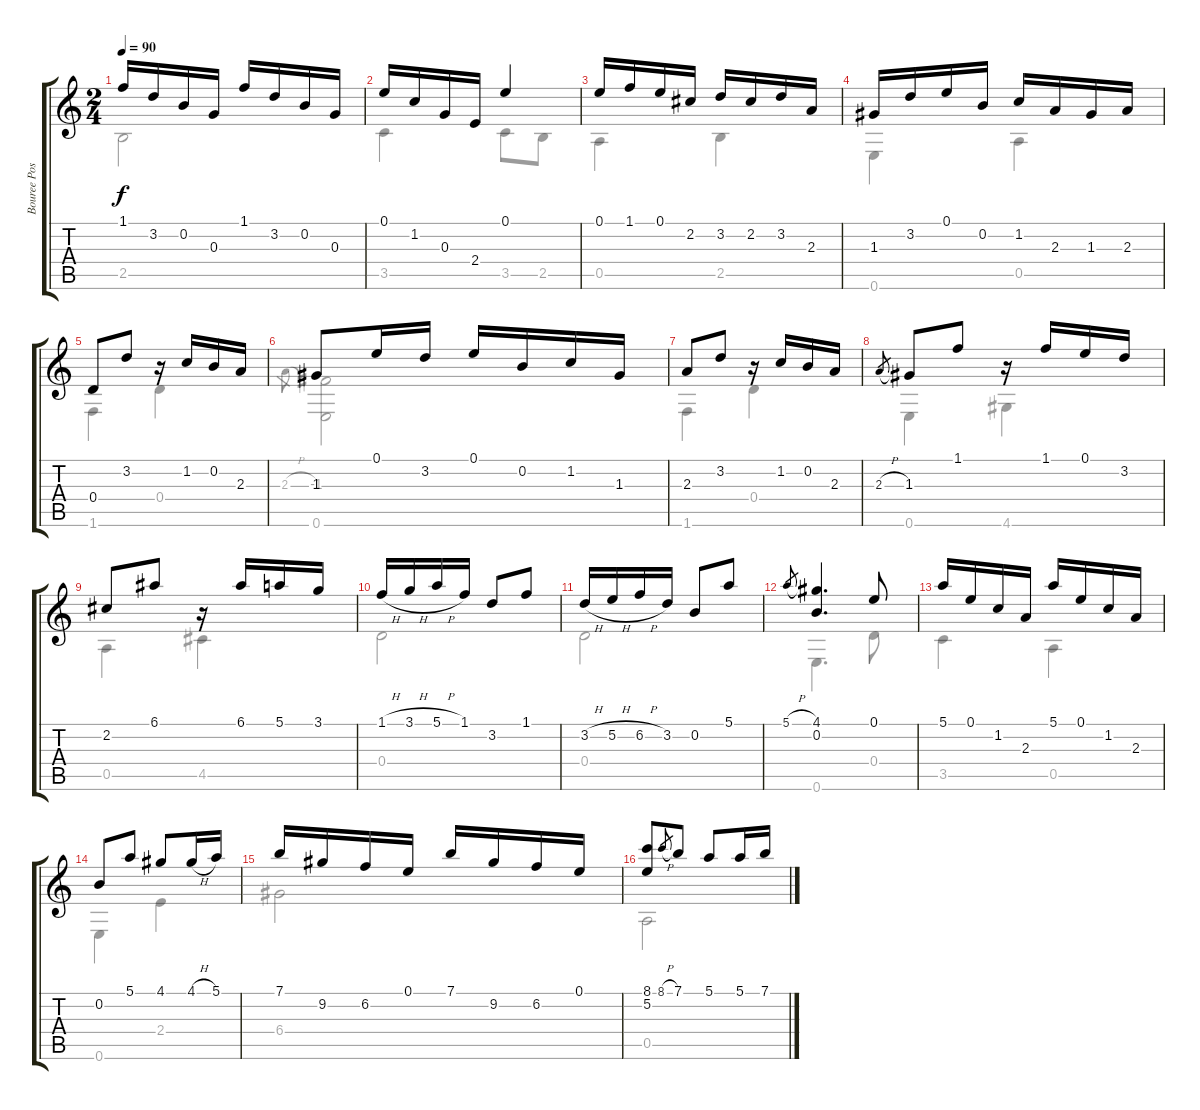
\track ("Bouree Posato" "Bouree Pos") {instrument acousticguitarnylon}
\staff {score tabs}
\tuning (E4 B3 G3 D3 A2 E2) {hide}
\voice
\ts (2 4)
\tempo 90
\clef g2
\ks c
1.1.16{dy f} 3.2.16 0.2.16 0.3.16 1.1.16 3.2.16 0.2.16 0.3.16 |
0.1.16 1.2.16 0.3.16 2.4.16 0.1.4 |
0.1.16 1.1.16 0.1.16 2.2.16 3.2.16 2.2.16 3.2.16 2.3.16 |
1.3.16 3.2.16 0.1.16 0.2.16 1.2.16 2.3.16 1.3.16 2.3.16 |
0.4.8 3.2.8 r.16 1.2.16 0.2.16 2.3.16 |
1.3.8 0.1.16 3.2.16 0.1.16 0.2.16 1.2.16 1.3.16 |
2.3.8 3.2.8 r.16 1.2.16 0.2.16 2.3.16 |
2.3{h}.8{gr} 1.3.8 1.1.8 r.16 1.1.16 0.1.16 3.2.16 |
2.2.8 6.1.8 r.16 6.1.16 5.1.16 3.1.16 |
1.1{h}.16 3.1{h}.16 5.1{h}.16 1.1.16 3.2.8 1.1.8 |
3.2{h}.16 5.2{h}.16 6.2{h}.16 3.2.16 0.2.8 5.1.8 |
5.1{h}.8{gr} (4.1 0.2).4{d} 0.1.8 |
5.1.16 0.1.16 1.2.16 2.3.16 5.1.16 0.1.16 1.2.16 2.3.16 |
0.2.8 5.1.8 4.1.8 4.1{h}.16 5.1.16 |
7.1.16 9.2.16 6.2.16 0.1.16 7.1.16 9.2.16 6.2.16 0.1.16 |
(8.1 5.2).8 8.1{h}.8{gr} 7.1.8 5.1.8 5.1.16 7.1.16
\voice
\clef g2
\ottava regular
\simile none
\ks c
2.5.2{dy f} |
3.5.4 3.5.8 2.5.8 |
0.5.4 2.5.4 |
0.6.4 0.5.4 |
1.6.4 0.4.4 |
2.3{h}.8{gr} (-1.3 0.6).2 |
1.6.4 0.4.4 |
0.6.4 4.6.4 |
0.5.4 4.5.4 |
0.4.2 |
0.4.2 |
0.6.4{d} 0.4.8 |
3.5.4 0.5.4 |
0.6.4 2.4.4 |
6.4.2 |
0.5.2
